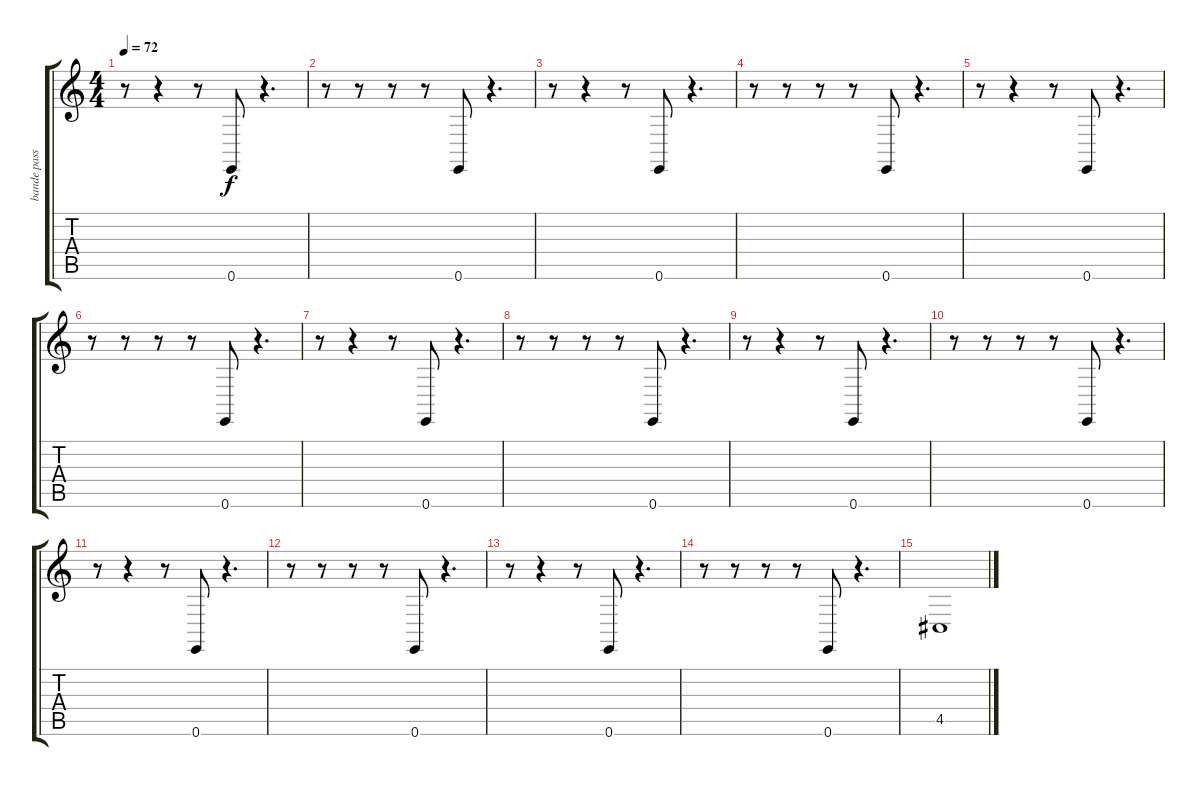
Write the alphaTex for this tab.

\track ("bande pass" "bande pass") {instrument honkytonkpiano}
\staff {score tabs}
\tuning (E4 B3 G3 D3 A2 E2) {hide}
\ts (4 4)
\tempo 72
\clef g2
\ks c
r.8{dy f} r.4 r.8 0.6.8 r.4{d} |
r.8 r.8 r.8 r.8 0.6.8 r.4{d} |
r.8 r.4 r.8 0.6.8 r.4{d} |
r.8 r.8 r.8 r.8 0.6.8 r.4{d} |
r.8 r.4 r.8 0.6.8 r.4{d} |
r.8 r.8 r.8 r.8 0.6.8 r.4{d} |
r.8 r.4 r.8 0.6.8 r.4{d} |
r.8 r.8 r.8 r.8 0.6.8 r.4{d} |
r.8 r.4 r.8 0.6.8 r.4{d} |
r.8 r.8 r.8 r.8 0.6.8 r.4{d} |
r.8 r.4 r.8 0.6.8 r.4{d} |
r.8 r.8 r.8 r.8 0.6.8 r.4{d} |
r.8 r.4 r.8 0.6.8 r.4{d} |
r.8 r.8 r.8 r.8 0.6.8 r.4{d} |
4.5.1
